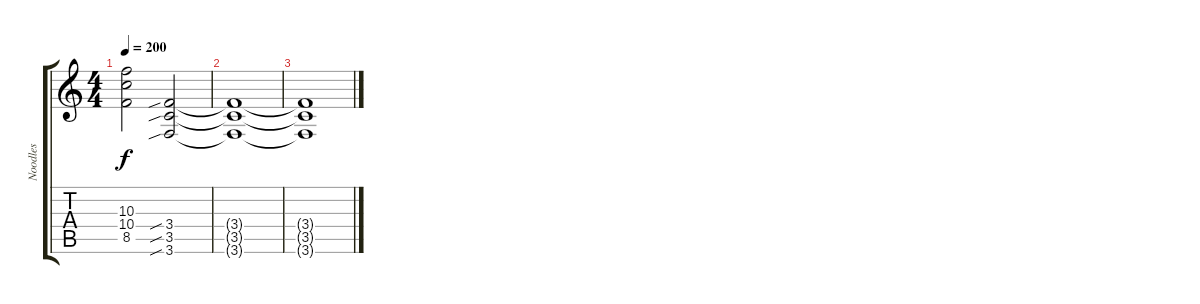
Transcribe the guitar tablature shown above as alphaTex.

\track ("Noodles" "Noodles") {instrument overdrivenguitar}
\staff {score tabs}
\tuning (E4 B3 G3 D3 A2 D2) {hide}
\ts (4 4)
\tempo 200
\clef g2
\ks c
(10.3 10.4 8.5).2{dy f} (3.4{sib} 3.5{sib} 3.6{sib}).2 |
(3.4{t} 3.5{t} 3.6{t}).1 |
(3.4{t} 3.5{t} 3.6{t}).1
